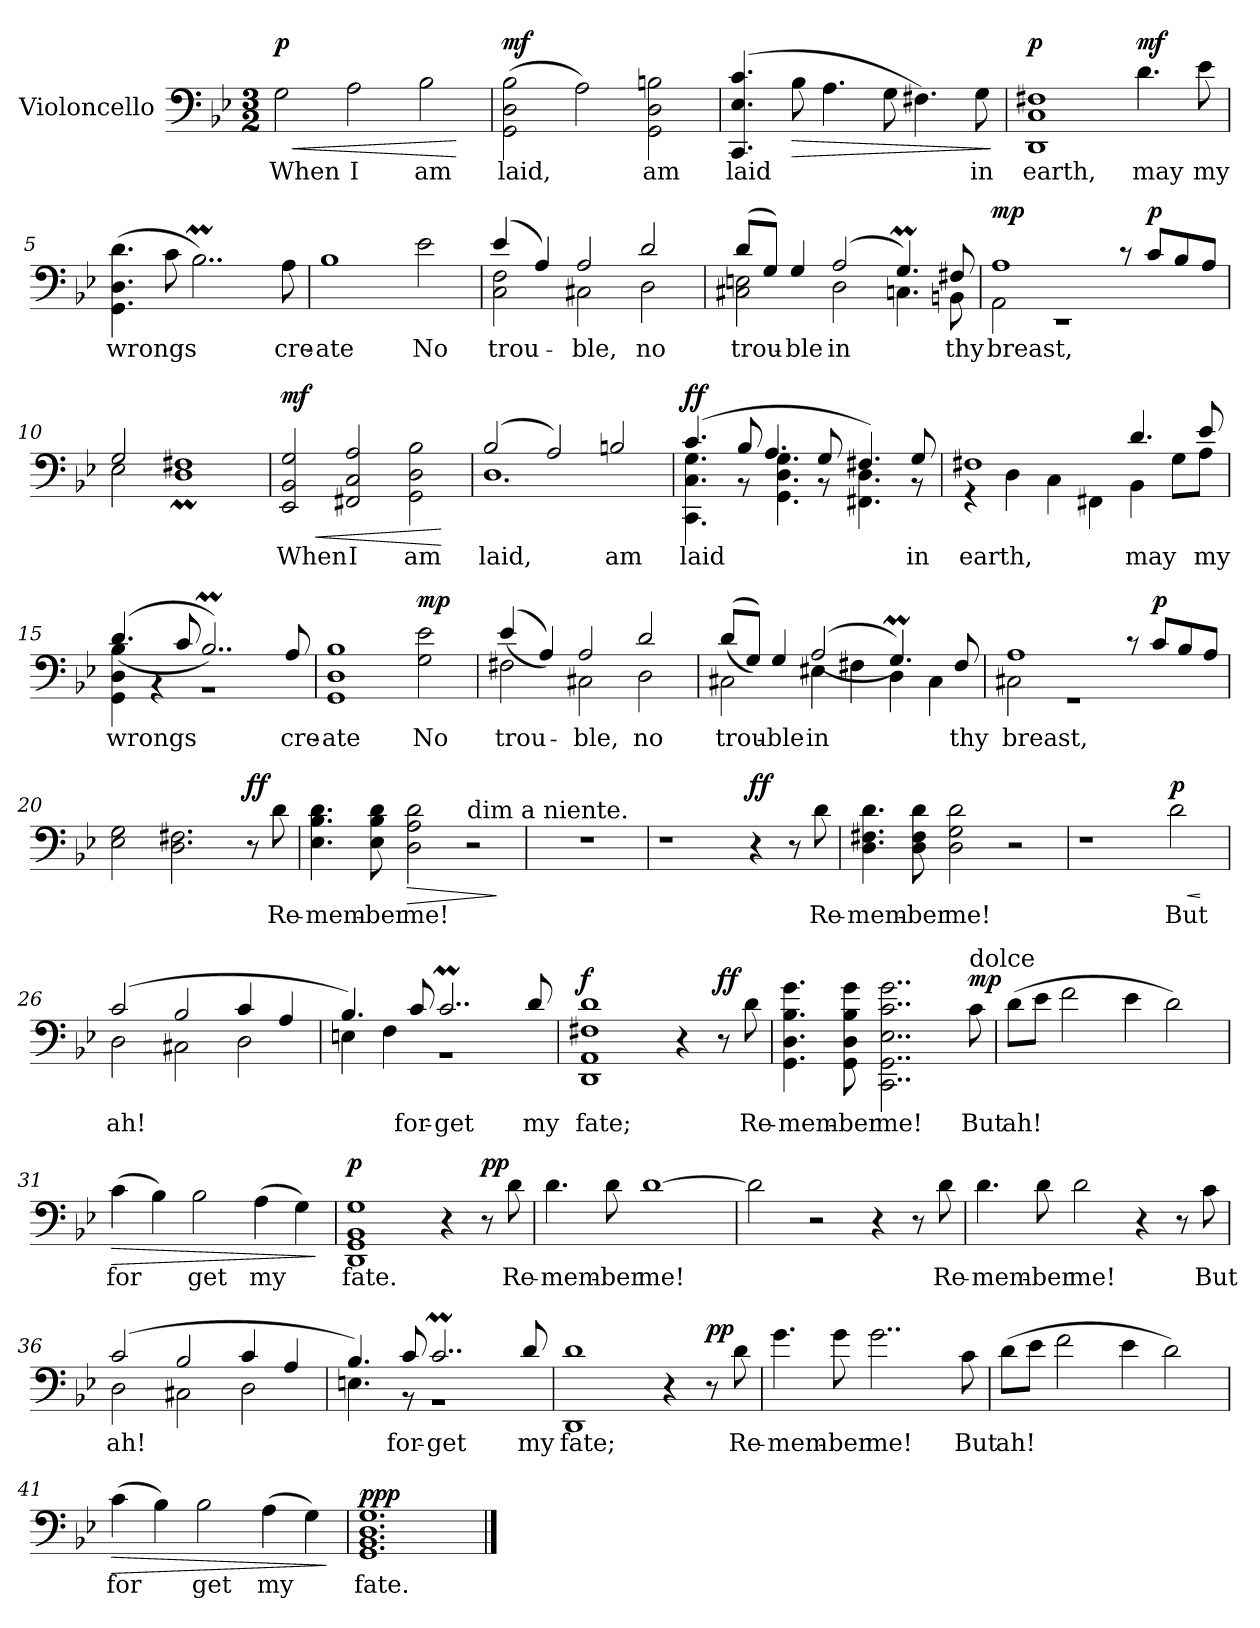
**kern	**text	**dynam
*part1	*part1	*part1
*staff1	*staff1	*staff1
*I"Violoncello	*	*
*I'Vc.	*	*
*clefF4	*	*
*k[b-e-]	*	*
*M3/2	*	*
=1	=1	=1
!	!LO:LY:b	!LO:HP:b
!	!	!LO:DY:n=1:b
2G\	When	< p
!	!LO:LY:b	!
2A\	I	.
!	!LO:LY:b	!
2B-\	am	.
.	.	[
=2	=2	=2
!	!LO:LY:b	!LO:DY:b
(2GG\ 2D\ 2B-\	laid,	mf
2A\)	.	.
!	!LO:LY:b	!LO:DY:b
2GG\ 2D\ 2Bn\	am	other-dynamics
=3	=3	=3
!	!LO:LY:b	!
(4.CC/ 4.E-/ 4.c/	laid	.
!	!	!LO:HP:b
8B-\	.	>
4.A\	.	.
8G\	.	.
4.F#X\)	.	.
!	!LO:LY:b	!
8G\	in	.
.	.	]
=4	=4	=4
!	!LO:LY:b	!LO:DY:b
1DD 1C 1F#X	earth,	p
!	!LO:LY:b	!LO:DY:a
4.d\	may	mf
!	!LO:LY:b	!
8e-\	my	.
=5	=5	=5
!	!LO:LY:b	!
(4.GG\ 4.D\ 4.d\	wrongs	.
8c\	.	.
2..B-M\)	.	.
!	!LO:LY:b	!
8A\	cre-	.
=6	=6	=6
!	!LO:LY:b	!
1B-	-ate	.
!	!LO:LY:b	!
2e-\	No	.
!!LO:LB:g=z
=7	=7	=7
!	!LO:LY:b	!
*^	*	*
(4e-/	2C\ 2F\	trou-	.
4A/)	.	.	.
!	!	!LO:LY:b	!
2A/	2C#X\	-ble,	.
!	!	!LO:LY:b	!
2d/	2D\	no	.
=8	=8	=8	=8
!	!	!LO:LY:b	!
(8d/L	2C#X\ 2En\	trou-	.
8G/J)	.	.	.
!	!	!LO:LY:b	!
4G/	.	-ble	.
!	!	!LO:LY:b	!
(2A/	2D\	in	.
4.GM/)	4.Cn\	.	.
!	!	!LO:LY:b	!
8F#X/	8BBn\	thy	.
=9	=9	=9	=9
!	!	!LO:LY:b	!LO:DY:b
1A	2AA\	breast,	mp
.	1r	.	.
8r	.	.	.
!	!	!	!LO:DY:b
8c/L	.	.	p
8B-/	.	.	.
8A/J	.	.	.
=10	=10	=10	=10
2E-\	2G/	.	.
1D	1F#Xm	.	.
=11	=11	=11	=11
!	!	!LO:LY:b	!LO:HP:b
!	!	!	!LO:DY:n=1:a
*v	*v	*	*
2EE-/ 2BB-/ 2G/	When	< mf
!	!LO:LY:b	!
2FF#X/ 2C/ 2A/	I	.
!	!LO:LY:b	!
2GG\ 2D\ 2B-\	am	.
.	.	[
!!LO:LB:g=z
=12	=12	=12
!	!LO:LY:b	!
*^	*	*
(2B-/	1.D	laid,	.
2A/)	.	.	.
!	!	!LO:LY:b	!
2Bn/	.	am	.
=13	=13	=13	=13
!	!	!LO:LY:b	!LO:DY:b
(4.c/	4.CC\ 4.C\ 4.G\	laid	ff
8B-/	8r	.	.
4.A/	4.GG\ 4.D\ 4.G\	.	.
8G/	8r	.	.
4.F#X/)	4.FF#X\ 4.D\	.	.
!	!	!LO:LY:b	!
8G/	8r	in	.
=14	=14	=14	=14
!	!	!LO:LY:b	!LO:DY:a
1F#X	4r	earth,	other-dynamics
.	4D\	.	.
.	4C\	.	.
.	4FF#X\	.	.
!	!	!LO:LY:b	!
4.d/	4BB-\	may	.
.	8G\L	.	.
!	!	!LO:LY:b	!
8e-/	8A\J	my	.
=15	=15	=15	=15
!	!	!LO:LY:b	!
((4.d/	4GG\ 4D\ 4B-\	wrongs	.
.	4r	.	.
8c/	.	.	.
2..B-M/))	1r	.	.
!	!	!LO:LY:b	!
8A/	.	cre-	.
*v	*v	*	*
=16	=16	=16
!	!LO:LY:b	!
1GG 1D 1B-	-ate	.
!	!LO:LY:b	!LO:DY:a
2G\ 2e-\	No	mp
!!LO:LB:g=z
=17	=17	=17
!	!LO:LY:b	!
*^	*	*
((4e-/	2F#X\	trou-	.
4A/))	.	.	.
!	!	!LO:LY:b	!
2A/	2C#X\	-ble,	.
!	!	!LO:LY:b	!
2d/	2D\	no	.
=18	=18	=18	=18
!	!	!LO:LY:b	!
((8d/L	2C#X\	trou-	.
8G/J))	.	.	.
!	!	!LO:LY:b	!
4G/	.	-ble	.
!	!	!LO:LY:b	!
((2A/	4E#X\	in	.
.	4F#X\	.	.
4.GM/))	4D\	.	.
.	4C#\	.	.
!	!	!LO:LY:b	!
8F#/	.	thy	.
=19	=19	=19	=19
!	!	!LO:LY:b	!
1A	2C#X\	breast,	.
.	1r	.	.
8r	.	.	.
!	!	!	!LO:DY:b
8c/L	.	.	p
8B-/	.	.	.
8A/J	.	.	.
*v	*v	*	*
=20	=20	=20
2E-\ 2G\	.	.
2.D\ 2.F#X\	.	.
!	!	!LO:DY:b
8r	.	ff
!	!LO:LY:b	!
8d\	Re-	.
!!LO:LB:g=z
=21	=21	=21
!	!LO:LY:b	!
4.E-\ 4.B-\ 4.d\	-mem-	.
!	!LO:LY:b	!
8E-\ 8B-\ 8d\	-ber	.
!	!LO:LY:b	!LO:HP:b
2D\ 2A\ 2d\	me!	>
!LO:TX:a:t=dim a niente.	!	!
2r	.	.
.	.	]
=22	=22	=22
1.r	.	.
=23	=23	=23
1r	.	.
!	!	!LO:DY:b
4r	.	ff
8r	.	.
!	!LO:LY:b	!
8d\	Re-	.
=24	=24	=24
!	!LO:LY:b	!
4.D\ 4.F#X\ 4.d\	-mem-	.
!	!LO:LY:b	!
8D\ 8F#\ 8d\	-ber	.
!	!LO:LY:b	!
2D\ 2G\ 2d\	me!	.
2r	.	.
=25	=25	=25
1r	.	.
!	!LO:LY:b	!LO:HP:b
!	!	!LO:DY:n=1:a
2d\	But	< p
.	.	[
=26	=26	=26
!	!LO:LY:b	!
*^	*	*
(2c/	2D\	ah!	.
2B-/	2C#X\	.	.
4c/	2D\	.	.
4A/	.	.	.
=27	=27	=27	=27
4.B-/)	4En\	.	.
.	4F\	.	.
!	!	!LO:LY:b	!
8c/	.	for-	.
!	!	!LO:LY:b	!
2..cM/	1r	-get	.
!	!	!LO:LY:b	!
8d/	.	my	.
*v	*v	*	*
!!LO:LB:g=z
=28	=28	=28
!	!LO:LY:b	!LO:DY:b
1DD 1AA 1F#X 1d	fate;	f
4r	.	.
!	!	!LO:DY:b
8r	.	ff
!	!LO:LY:b	!
8d\	Re-	.
=29	=29	=29
!	!LO:LY:b	!
4.GG\ 4.D\ 4.B-\ 4.g\	-mem-	.
!	!LO:LY:b	!
8GG\ 8D\ 8B-\ 8g\	-ber	.
!	!LO:LY:b	!
2..CC\ 2..GG\ 2..E-\ 2..c\ 2..g\	me!	.
!LO:TX:a:t=dolce	!	!
!	!LO:LY:b	!LO:DY:b
8c\	But	mp
=30	=30	=30
!	!LO:LY:b	!
(8d\L	ah!	.
8e-\J	.	.
2f\	.	.
4e-\	.	.
2d\)	.	.
=31	=31	=31
!	!LO:LY:b	!LO:HP:b
(4c\	for	>
4B-\)	.	.
!	!LO:LY:b	!
2B-\	get	.
!	!LO:LY:b	!
(4A\	my	.
4G\)	.	.
.	.	]
=32	=32	=32
!	!LO:LY:b	!LO:DY:b
1DD 1GG 1BB- 1G	fate.	p
4r	.	.
!	!	!LO:DY:a
8r	.	pp
!	!LO:LY:b	!
8d\	Re-	.
!!LO:LB:g=z
=33	=33	=33
!	!LO:LY:b	!
4.d\	-mem-	.
!	!LO:LY:b	!
8d\	-ber	.
!	!LO:LY:b	!
[1d	me!	.
=34	=34	=34
2d\]	.	.
2r	.	.
4r	.	.
8r	.	.
!	!LO:LY:b	!
8d\	Re-	.
=35	=35	=35
!	!LO:LY:b	!
4.d\	-mem-	.
!	!LO:LY:b	!
8d\	-ber	.
!	!LO:LY:b	!
2d\	me!	.
4r	.	.
8r	.	.
!	!LO:LY:b	!
8c\	But	.
=36	=36	=36
!	!LO:LY:b	!
*^	*	*
(2c/	2D\	ah!	.
2B-/	2C#X\	.	.
4c/	2D\	.	.
4A/	.	.	.
=37	=37	=37	=37
4.B-/)	4.En\	.	.
!	!	!LO:LY:b	!
8c/	8r	for-	.
!	!	!LO:LY:b	!
2..cM/	1r	-get	.
!	!	!LO:LY:b	!
8d/	.	my	.
*v	*v	*	*
!!LO:LB:g=z
=38	=38	=38
!	!LO:LY:b	!
1DD 1d	fate;	.
4r	.	.
!	!	!LO:DY:a
8r	.	pp
!	!LO:LY:b	!
8d\	Re-	.
=39	=39	=39
!	!LO:LY:b	!
4.g\	-mem-	.
!	!LO:LY:b	!
8g\	-ber	.
!	!LO:LY:b	!
2..g\	me!	.
!	!LO:LY:b	!
8c\	But	.
=40	=40	=40
!	!LO:LY:b	!
(8d\L	ah!	.
8e-\J	.	.
2f\	.	.
4e-\	.	.
2d\)	.	.
=41	=41	=41
!	!LO:LY:b	!LO:HP:b
(4c\	for	>
4B-\)	.	.
!	!LO:LY:b	!
2B-\	get	.
!	!LO:LY:b	!
(4A\	my	.
4G\)	.	.
.	.	]
=42	=42	=42
!	!LO:LY:b	!LO:DY:b
1.GG 1.BB- 1.D 1.G	fate.	ppp
==	==	==
*-	*-	*-
